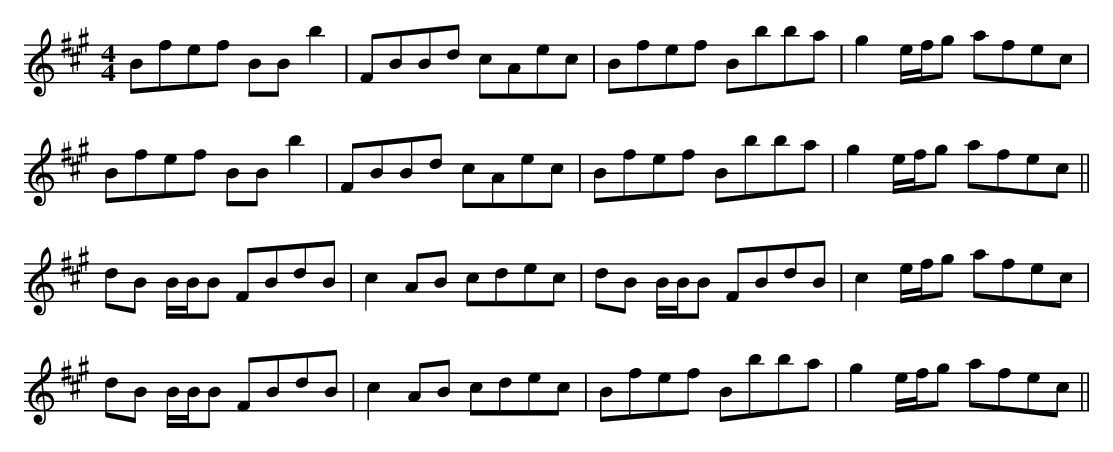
X:1
M:4/4
K:Bdor
Bfef BBb2|FBBd cAec|Bfef Bbba|g2 e/f/g afec|
Bfef BBb2|FBBd cAec|Bfef Bbba|g2 e/f/g afec||
dB B/B/B FBdB|c2AB cdec|dB B/B/B FBdB|c2 e/f/g afec|
dB B/B/B FBdB|c2AB cdec|Bfef Bbba|g2 e/f/g afec||
